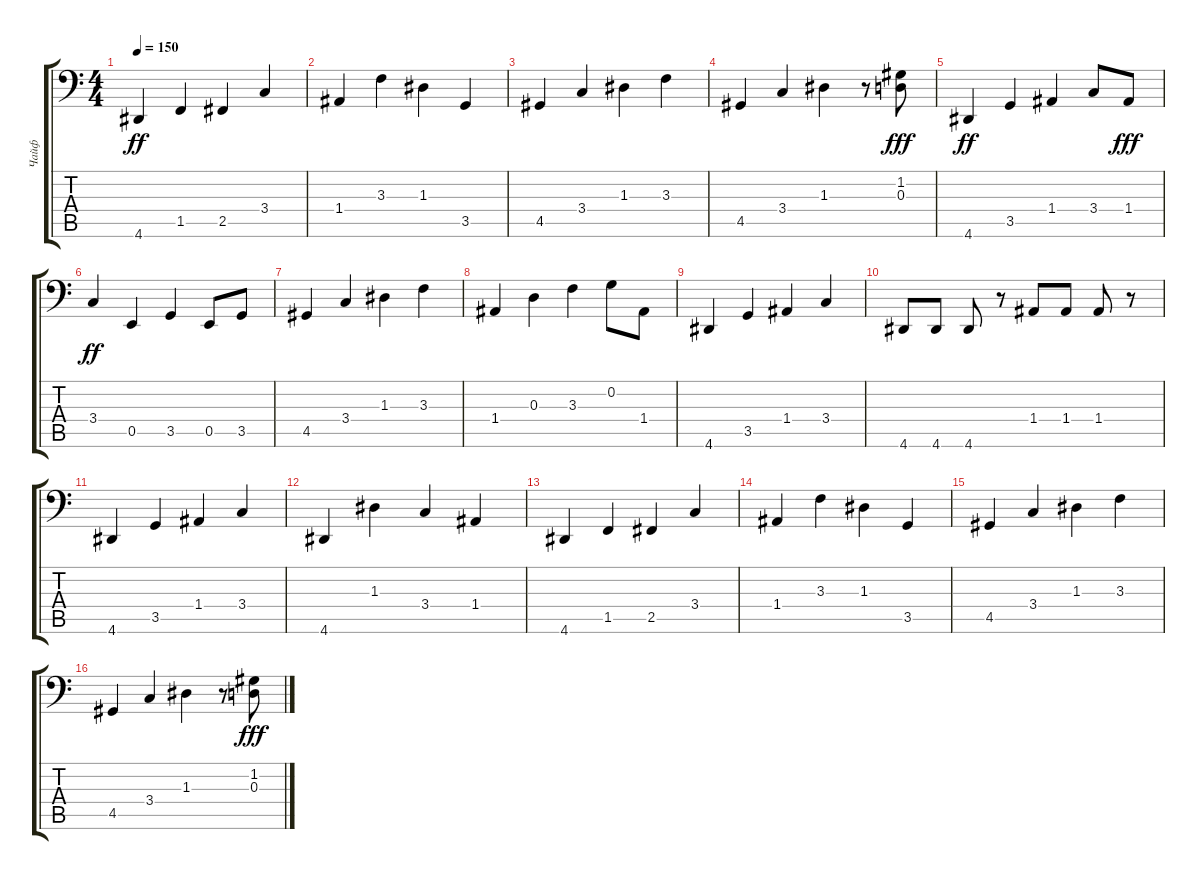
\track ("Чайф" "Чайф") {instrument fretlessbass}
\staff {score tabs}
\tuning (C3 G2 D2 A1 E1 B0) {hide}
\ts (4 4)
\tempo 150
\clef f4
\ks c
4.6.4{dy ff} 1.5.4 2.5.4 3.4.4 |
1.4.4 3.3.4 1.3.4 3.5.4 |
4.5.4 3.4.4 1.3.4 3.3.4 |
4.5.4 3.4.4 1.3.4 r.8 (1.2 0.3).8{dy fff} |
4.6.4{dy ff} 3.5.4 1.4.4 3.4.8 1.4.8{dy fff} |
3.4.4{dy ff} 0.5.4 3.5.4 0.5.8 3.5.8 |
4.5.4 3.4.4 1.3.4 3.3.4 |
1.4.4 0.3.4 3.3.4 0.2.8 1.4.8 |
4.6.4 3.5.4 1.4.4 3.4.4 |
4.6.8 4.6.8 4.6.8 r.8 1.4.8 1.4.8 1.4.8 r.8 |
4.6.4 3.5.4 1.4.4 3.4.4 |
4.6.4 1.3.4 3.4.4 1.4.4 |
4.6.4 1.5.4 2.5.4 3.4.4 |
1.4.4 3.3.4 1.3.4 3.5.4 |
4.5.4 3.4.4 1.3.4 3.3.4 |
4.5.4 3.4.4 1.3.4 r.8 (1.2 0.3).8{dy fff}
